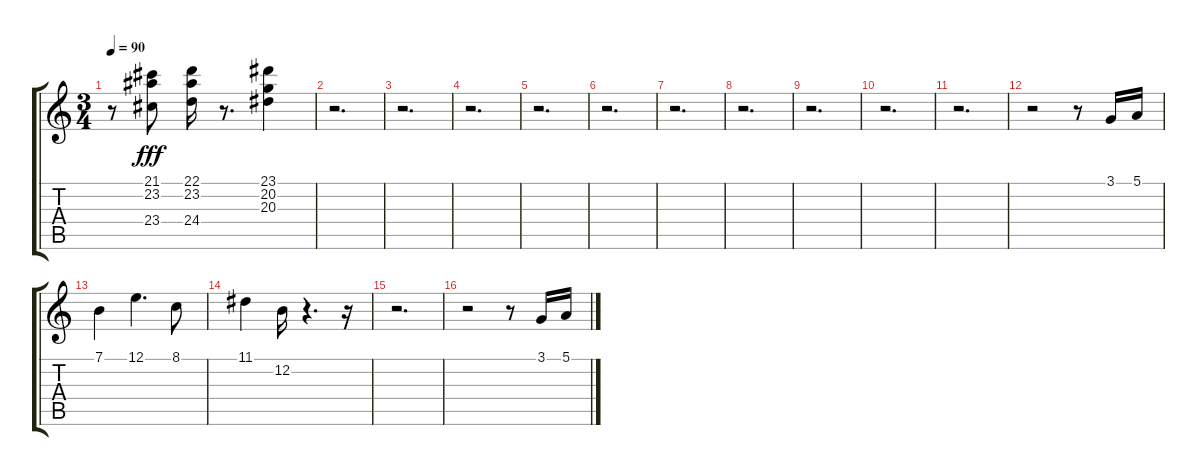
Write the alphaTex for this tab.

\track "" {instrument stringensemble1}
\staff {score tabs}
\tuning (E4 B3 G3 D3 A2 E2) {hide}
\ts (3 4)
\tempo 90
\clef g2
\ks c
r.8{dy fff} (21.1 23.2 23.4).8 (22.1 23.2 24.4).16 r.8{d} (23.1 20.2 20.3).4 |
r.2{d} |
r.2{d} |
r.2{d} |
r.2{d} |
r.2{d} |
r.2{d} |
r.2{d} |
r.2{d} |
r.2{d} |
r.2{d} |
r.2 r.8 3.1.16{volume 12} 5.1.16 |
7.1.4 12.1.4{d} 8.1.8 |
11.1.4 12.2.16 r.4{d} r.16 |
r.2{d} |
r.2 r.8 3.1.16 5.1.16
